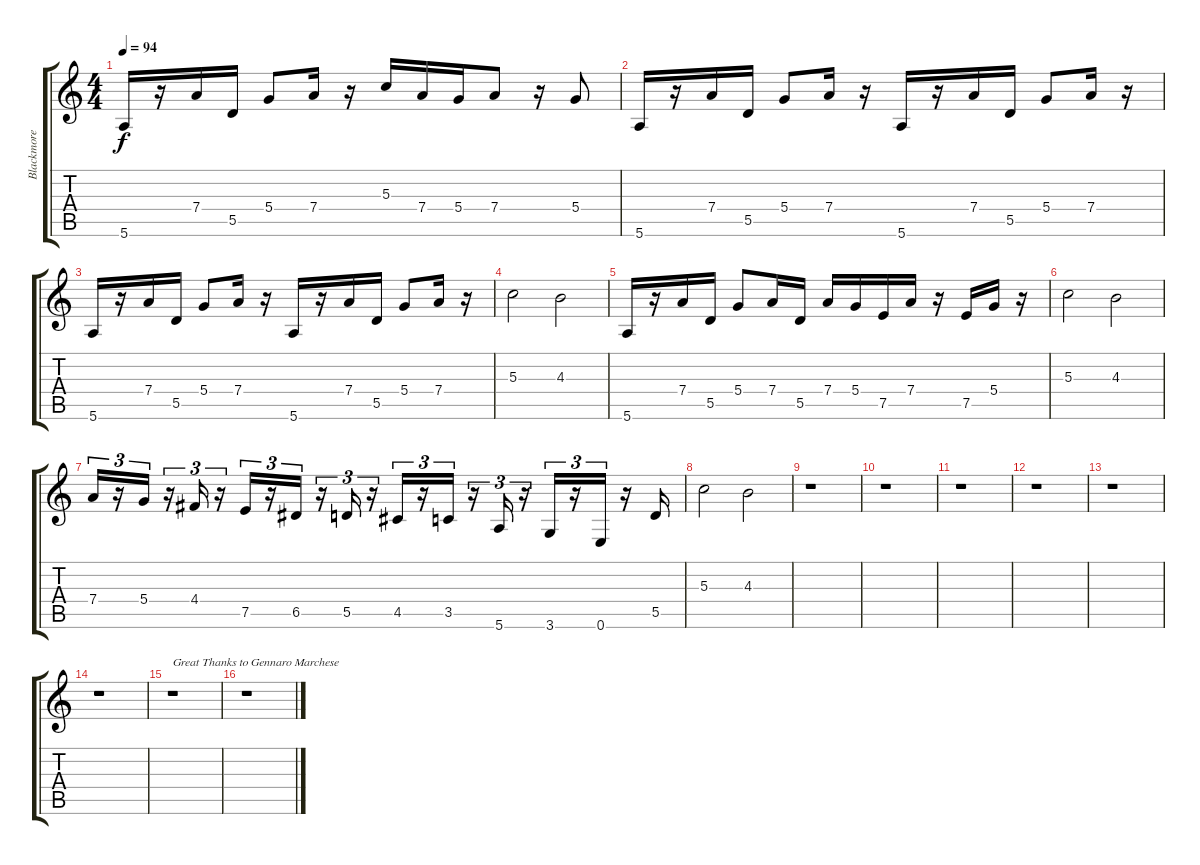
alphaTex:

\track ("Blackmore Rythm" "Blackmore ") {instrument overdrivenguitar}
\staff {score tabs}
\tuning (E4 B3 G3 D3 A2 E2) {hide}
\ts (4 4)
\tempo 94
\clef g2
\ks c
5.6.16{dy f} r.16 7.4.16 5.5.16 5.4.8 7.4.16 r.16 5.3.16 7.4.16 5.4.16 7.4.8 r.16 5.4.8 |
5.6.16 r.16 7.4.16 5.5.16 5.4.8 7.4.16 r.16 5.6.16 r.16 7.4.16 5.5.16 5.4.8 7.4.16 r.16 |
5.6.16 r.16 7.4.16 5.5.16 5.4.8 7.4.16 r.16 5.6.16 r.16 7.4.16 5.5.16 5.4.8 7.4.16 r.16 |
5.3.2 4.3.2 |
5.6.16 r.16 7.4.16 5.5.16 5.4.8 7.4.16 5.5.16 7.4.16 5.4.16 7.5.16 7.4.16 r.16 7.5.16 5.4.16 r.16 |
5.3.2 4.3.2 |
7.4.16{tu (3 2)} r.16{tu (3 2)} 5.4.16{tu (3 2)} r.16{tu (3 2)} 4.4.16{tu (3 2)} r.16{tu (3 2)} 7.5.16{tu (3 2)} r.16{tu (3 2)} 6.5.16{tu (3 2)} r.16{tu (3 2)} 5.5.16{tu (3 2)} r.16{tu (3 2)} 4.5.16{tu (3 2)} r.16{tu (3 2)} 3.5.16{tu (3 2)} r.16{tu (3 2)} 5.6.16{tu (3 2)} r.16{tu (3 2)} 3.6.16{tu (3 2)} r.16{tu (3 2)} 0.6.16{tu (3 2)} r.16 5.5.16 |
5.3.2 4.3.2 |
r.1 |
r.1 |
r.1 |
r.1 |
r.1 |
r.1 |
r.1{txt "Great Thanks to Gennaro Marchese"} |
r.1
